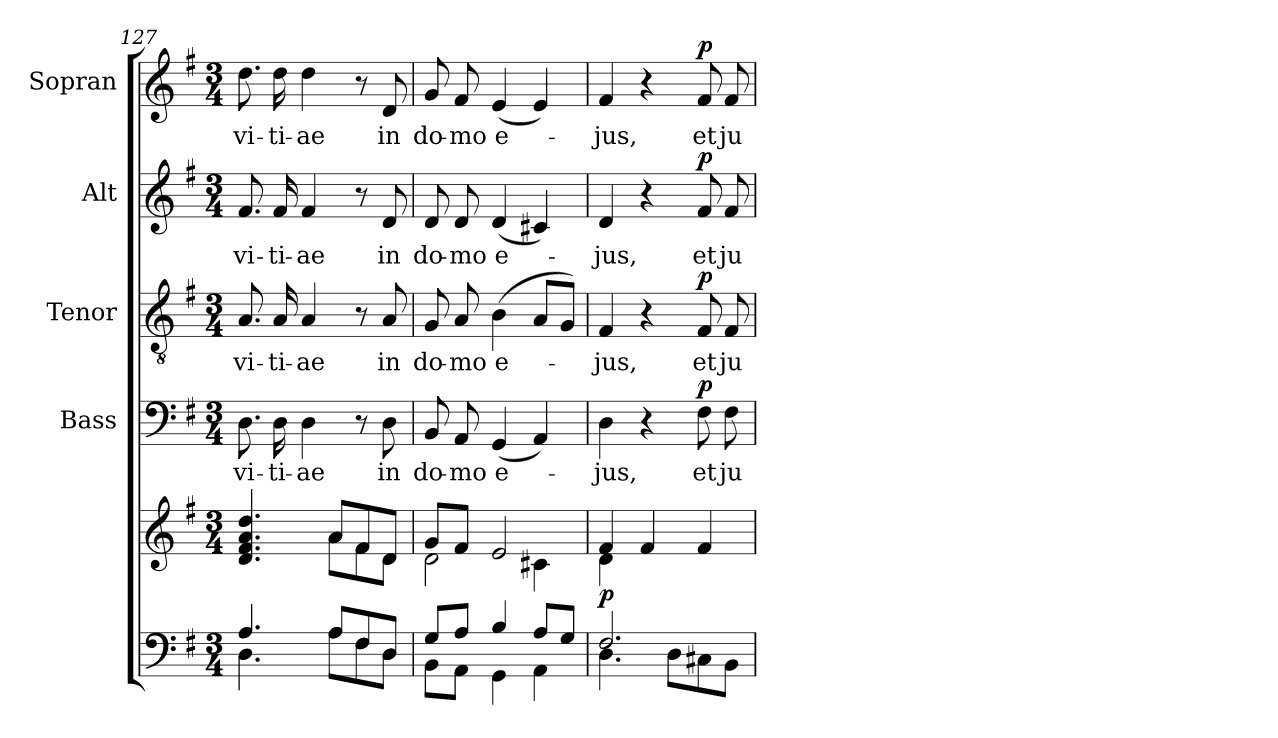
**kern	**kern	**dynam	**kern	**text	**dynam	**kern	**text	**dynam	**kern	**text	**dynam	**kern	**text	**dynam
*part5	*part5	*part5	*part4	*part4	*part4	*part3	*part3	*part3	*part2	*part2	*part2	*part1	*part1	*part1
*staff6	*staff5	*staff5/6	*staff4	*staff4	*staff4	*staff3	*staff3	*staff3	*staff2	*staff2	*staff2	*staff1	*staff1	*staff1
*	*	*	*I"Bass	*	*	*I"Tenor	*	*	*I"Alt	*	*	*I"Sopran	*	*
*	*	*	*I'B	*	*	*I'T	*	*	*I'A	*	*	*I'S	*	*
*clefF4	*clefG2	*	*clefF4	*	*	*clefGv2	*	*	*clefG2	*	*	*clefG2	*	*
*k[f#]	*k[f#]	*	*k[f#]	*	*	*k[f#]	*	*	*k[f#]	*	*	*k[f#]	*	*
*G:	*G:	*	*G:	*	*	*G:	*	*	*G:	*	*	*G:	*	*
*M3/4	*M3/4	*	*M3/4	*	*	*M3/4	*	*	*M3/4	*	*	*M3/4	*	*
=127	=127	=127	=127	=127	=127	=127	=127	=127	=127	=127	=127	=127	=127	=127
*^	*^	*	*	*	*	*	*	*	*	*	*	*	*	*
!	!	!	!	!	!	!LO:LY:b	!	!	!LO:LY:b	!	!	!LO:LY:b	!	!	!LO:LY:b	!
4.A/	4.D\	4.d/ 4.f#/ 4.a/ 4.dd/	4.ryy	.	8.D\	-vi-	.	8.A/	-vi-	.	8.f#/	-vi-	.	8.dd\	-vi-	.
!	!	!	!	!	!	!LO:LY:b	!	!	!LO:LY:b	!	!	!LO:LY:b	!	!	!LO:LY:b	!
.	.	.	.	.	16D\	-ti-	.	16A/	-ti-	.	16f#/	-ti-	.	16dd\	-ti-	.
!	!	!	!	!	!	!LO:LY:b	!	!	!LO:LY:b	!	!	!LO:LY:b	!	!	!LO:LY:b	!
.	.	.	.	.	4D\	-ae	.	4A/	-ae	.	4f#/	-ae	.	4dd\	-ae	.
8A/L	8A\L	8a/L	8a\L	.	.	.	.	.	.	.	.	.	.	.	.	.
8F#/	8F#\	8f#/	8f#\	.	8r	.	.	8r	.	.	8r	.	.	8r	.	.
!	!	!	!	!	!	!LO:LY:b	!	!	!LO:LY:b	!	!	!LO:LY:b	!	!	!LO:LY:b	!
8D/J	8D\J	8d/J	8d\J	.	8D\	in	.	8A/	in	.	8d/	in	.	8d/	in	.
=128	=128	=128	=128	=128	=128	=128	=128	=128	=128	=128	=128	=128	=128	=128	=128	=128
!	!	!	!	!	!	!LO:LY:b	!	!	!LO:LY:b	!	!	!LO:LY:b	!	!	!LO:LY:b	!
8G/L	8BB\L	8g/L	2d\	.	8BB/	do-	.	8G/	do-	.	8d/	do-	.	8g/	do-	.
!	!	!	!	!	!	!LO:LY:b	!	!	!LO:LY:b	!	!	!LO:LY:b	!	!	!LO:LY:b	!
8A/J	8AA\J	8f#/J	.	.	8AA/	-mo	.	8A/	-mo	.	8d/	-mo	.	8f#/	-mo	.
!	!	!	!	!	!	!LO:LY:b	!	!	!LO:LY:b	!	!	!LO:LY:b	!	!	!LO:LY:b	!
4B/	4GG\	2e/	.	.	(<4GG/	e-	.	(>4B\	e-	.	(<4d/	e-	.	(<4e/	e-	.
8A/L	4AA\	.	4c#X\	.	4AA/)	.	.	8A/L	.	.	4c#X/)	.	.	4e/)	.	.
8G/J	.	.	.	.	.	.	.	8G/J)	.	.	.	.	.	.	.	.
!!LO:PB:g=z
=129	=129	=129	=129	=129	=129	=129	=129	=129	=129	=129	=129	=129	=129	=129	=129	=129
!	!	!	!	!LO:DY:b	!	!LO:LY:b	!	!	!LO:LY:b	!	!	!LO:LY:b	!	!	!LO:LY:b	!
2.F#/	4.D\	4f#/	4d\	p	4D\	-jus,	.	4F#/	-jus,	.	4d/	-jus,	.	4f#/	-jus,	.
.	.	4f#/	4ryy	.	4r	.	.	4r	.	.	4r	.	.	4r	.	.
.	8D\L	.	.	.	.	.	.	.	.	.	.	.	.	.	.	.
!	!	!	!	!	!	!LO:LY:b	!LO:DY:a	!	!LO:LY:b	!LO:DY:a	!	!LO:LY:b	!LO:DY:a	!	!LO:LY:b	!LO:DY:a
.	8C#X\	4f#/	4ryy	.	8F#\	et	p	8F#/	et	p	8f#/	et	p	8f#/	et	p
!	!	!	!	!	!	!LO:LY:b	!	!	!LO:LY:b	!	!	!LO:LY:b	!	!	!LO:LY:b	!
.	8BB\J	.	.	.	8F#\	ju-	.	8F#/	ju-	.	8f#/	ju-	.	8f#/	ju-	.
*v	*v	*	*	*	*	*	*	*	*	*	*	*	*	*	*	*
*	*v	*v	*	*	*	*	*	*	*	*	*	*	*	*	*
=	=	=	=	=	=	=	=	=	=	=	=	=	=	=
*-	*-	*-	*-	*-	*-	*-	*-	*-	*-	*-	*-	*-	*-	*-
